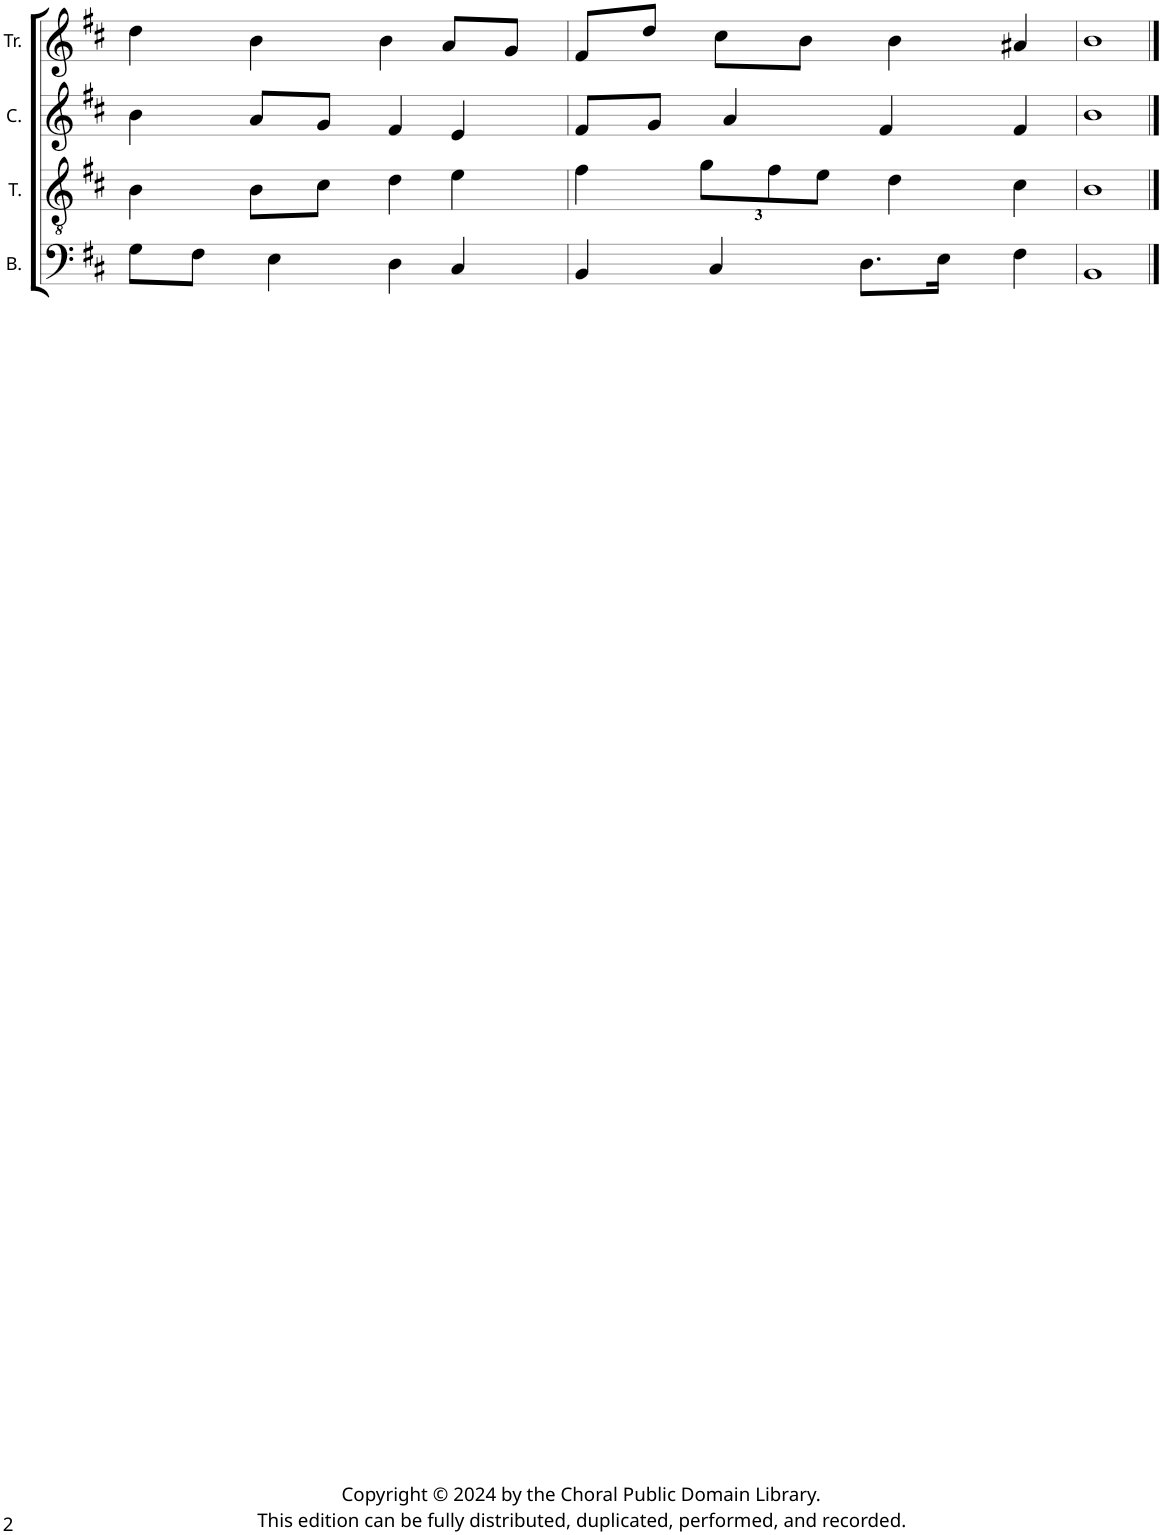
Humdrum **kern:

**kern	**kern	**kern	**kern
*part4	*part3	*part2	*part1
*staff4	*staff3	*staff2	*staff1
*I"B.	*I"T.	*I"C.	*I"Tr.
*I'B.	*I'T.	*I'C.	*I'Tr.
!!LO:PB:g=z
*clefF4	*clefGv2	*clefG2	*clefG2
*k[f#c#]	*k[f#c#]	*k[f#c#]	*k[f#c#]
*M4/4	*M4/4	*M4/4	*M4/4
*met(c)	*met(c)	*met(c)	*met(c)
=16	=16	=16	=16
8G\L	4B\	4b\	4dd\
8F#\J	.	.	.
4E\	8B\L	8a/L	4b\
.	8c#\J	8g/J	.
4D\	4d\	4f#/	4b\
4C#/	4e\	4e/	8a/L
.	.	.	8g/J
=17	=17	=17	=17
4BB/	4f#\	8f#/L	8f#/L
.	.	8g/J	8dd/J
*	*Xbrackettup	*	*
4C#/	12g\L	4a/	8cc#\L
.	12f#\	.	.
.	.	.	8b\J
.	12e\J	.	.
8.D\L	4d\	4f#/	4b\
16E\Jk	.	.	.
4F#\	4c#\	4f#/	4a#X/
=18	=18	=18	=18
1BB	1B	1b	1b
==	==	==	==
*-	*-	*-	*-
